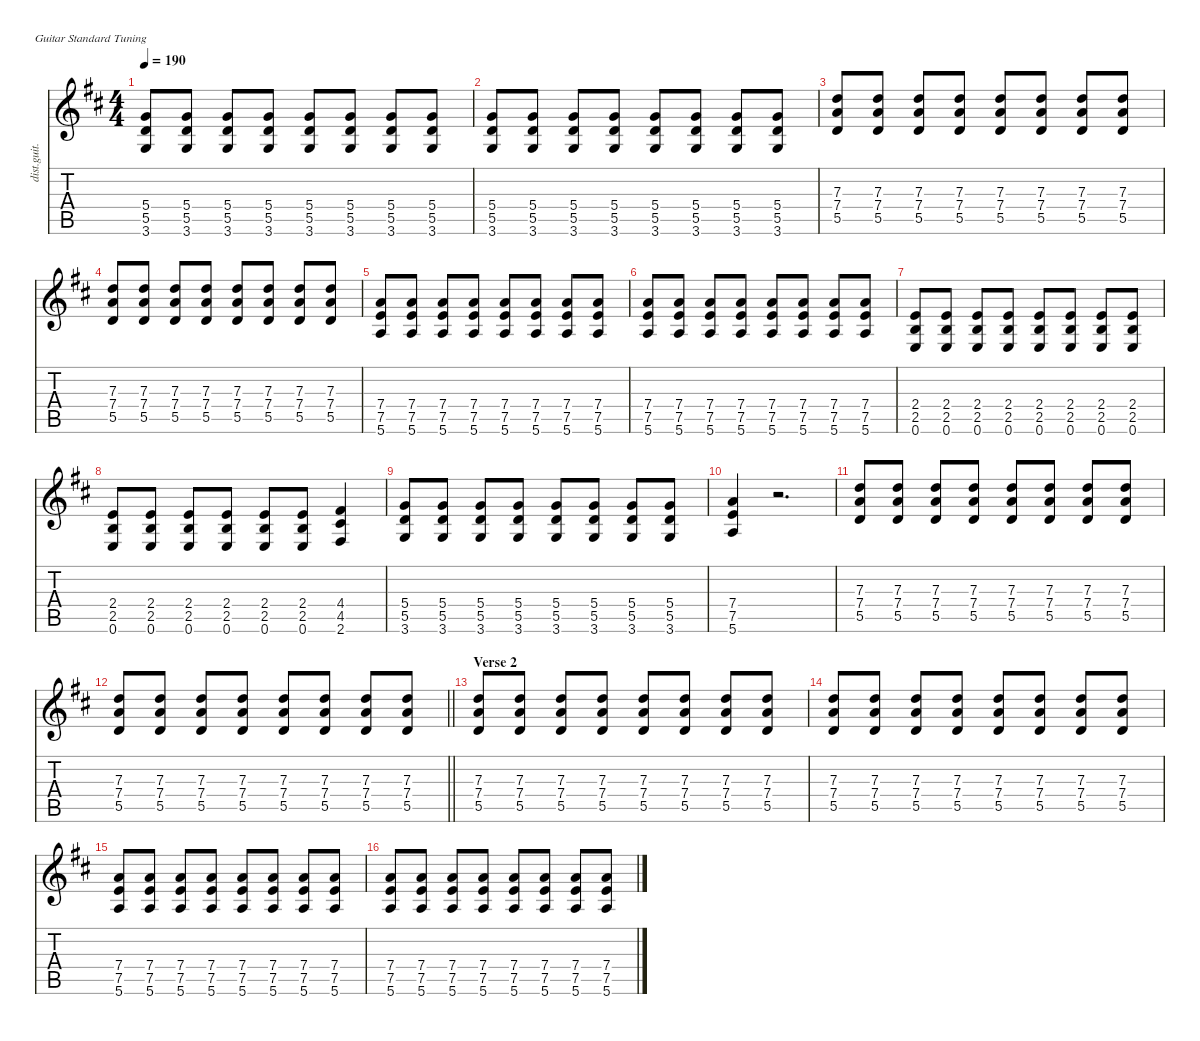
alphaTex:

\defaultSystemsLayout 4
\hideDynamics
\bracketExtendMode nobrackets
\otherSystemsTrackNameOrientation horizontal
\track ("Chris Leonard" "dist.guit.") {instrument distortionguitar}
\staff {score tabs}
\tuning (E4 B3 G3 D3 A2 E2)
\ts (4 4)
\tempo 190
\clef g2
\ks d
(5.4{acc forcenatural} 5.5{acc forcenatural} 3.6{acc forcenatural}).8{dy f beam Up} (5.4{acc forcenatural} 5.5{acc forcenatural} 3.6{acc forcenatural}).8{beam Up} (5.4{acc forcenatural} 5.5{acc forcenatural} 3.6{acc forcenatural}).8{beam Up} (5.4{acc forcenatural} 5.5{acc forcenatural} 3.6{acc forcenatural}).8{beam Up} (5.4{acc forcenatural} 5.5{acc forcenatural} 3.6{acc forcenatural}).8{beam Up} (5.4{acc forcenatural} 5.5{acc forcenatural} 3.6{acc forcenatural}).8{beam Up} (5.4{acc forcenatural} 5.5{acc forcenatural} 3.6{acc forcenatural}).8{beam Up} (5.4{acc forcenatural} 5.5{acc forcenatural} 3.6{acc forcenatural}).8{beam Up} |
(5.4{acc forcenatural} 5.5{acc forcenatural} 3.6{acc forcenatural}).8{beam Up} (5.4{acc forcenatural} 5.5{acc forcenatural} 3.6{acc forcenatural}).8{beam Up} (5.4{acc forcenatural} 5.5{acc forcenatural} 3.6{acc forcenatural}).8{beam Up} (5.4{acc forcenatural} 5.5{acc forcenatural} 3.6{acc forcenatural}).8{beam Up} (5.4{acc forcenatural} 5.5{acc forcenatural} 3.6{acc forcenatural}).8{beam Up} (5.4{acc forcenatural} 5.5{acc forcenatural} 3.6{acc forcenatural}).8{beam Up} (5.4{acc forcenatural} 5.5{acc forcenatural} 3.6{acc forcenatural}).8{beam Up} (5.4{acc forcenatural} 5.5{acc forcenatural} 3.6{acc forcenatural}).8{beam Up} |
(7.3{acc forcenatural} 7.4{acc forcenatural} 5.5{acc forcenatural}).8{beam Up} (7.3{acc forcenatural} 7.4{acc forcenatural} 5.5{acc forcenatural}).8{beam Up} (7.3{acc forcenatural} 7.4{acc forcenatural} 5.5{acc forcenatural}).8{beam Up} (7.3{acc forcenatural} 7.4{acc forcenatural} 5.5{acc forcenatural}).8{beam Up} (7.3{acc forcenatural} 7.4{acc forcenatural} 5.5{acc forcenatural}).8{beam Up} (7.3{acc forcenatural} 7.4{acc forcenatural} 5.5{acc forcenatural}).8{beam Up} (7.3{acc forcenatural} 7.4{acc forcenatural} 5.5{acc forcenatural}).8{beam Up} (7.3{acc forcenatural} 7.4{acc forcenatural} 5.5{acc forcenatural}).8{beam Up} |
(7.3{acc forcenatural} 7.4{acc forcenatural} 5.5{acc forcenatural}).8{beam Up} (7.3{acc forcenatural} 7.4{acc forcenatural} 5.5{acc forcenatural}).8{beam Up} (7.3{acc forcenatural} 7.4{acc forcenatural} 5.5{acc forcenatural}).8{beam Up} (7.3{acc forcenatural} 7.4{acc forcenatural} 5.5{acc forcenatural}).8{beam Up} (7.3{acc forcenatural} 7.4{acc forcenatural} 5.5{acc forcenatural}).8{beam Up} (7.3{acc forcenatural} 7.4{acc forcenatural} 5.5{acc forcenatural}).8{beam Up} (7.3{acc forcenatural} 7.4{acc forcenatural} 5.5{acc forcenatural}).8{beam Up} (7.3{acc forcenatural} 7.4{acc forcenatural} 5.5{acc forcenatural}).8{beam Up} |
(7.4{acc forcenatural} 7.5{acc forcenatural} 5.6{acc forcenatural}).8{beam Up} (7.4{acc forcenatural} 7.5{acc forcenatural} 5.6{acc forcenatural}).8{beam Up} (7.4{acc forcenatural} 7.5{acc forcenatural} 5.6{acc forcenatural}).8{beam Up} (7.4{acc forcenatural} 7.5{acc forcenatural} 5.6{acc forcenatural}).8{beam Up} (7.4{acc forcenatural} 7.5{acc forcenatural} 5.6{acc forcenatural}).8{beam Up} (7.4{acc forcenatural} 7.5{acc forcenatural} 5.6{acc forcenatural}).8{beam Up} (7.4{acc forcenatural} 7.5{acc forcenatural} 5.6{acc forcenatural}).8{beam Up} (7.4{acc forcenatural} 7.5{acc forcenatural} 5.6{acc forcenatural}).8{beam Up} |
(7.4{acc forcenatural} 7.5{acc forcenatural} 5.6{acc forcenatural}).8{beam Up} (7.4{acc forcenatural} 7.5{acc forcenatural} 5.6{acc forcenatural}).8{beam Up} (7.4{acc forcenatural} 7.5{acc forcenatural} 5.6{acc forcenatural}).8{beam Up} (7.4{acc forcenatural} 7.5{acc forcenatural} 5.6{acc forcenatural}).8{beam Up} (7.4{acc forcenatural} 7.5{acc forcenatural} 5.6{acc forcenatural}).8{beam Up} (7.4{acc forcenatural} 7.5{acc forcenatural} 5.6{acc forcenatural}).8{beam Up} (7.4{acc forcenatural} 7.5{acc forcenatural} 5.6{acc forcenatural}).8{beam Up} (7.4{acc forcenatural} 7.5{acc forcenatural} 5.6{acc forcenatural}).8{beam Up} |
(2.4{acc forcenatural} 2.5{acc forcenatural} 0.6{acc forcenatural}).8{beam Up} (2.4{acc forcenatural} 2.5{acc forcenatural} 0.6{acc forcenatural}).8{beam Up} (2.4{acc forcenatural} 2.5{acc forcenatural} 0.6{acc forcenatural}).8{beam Up} (2.4{acc forcenatural} 2.5{acc forcenatural} 0.6{acc forcenatural}).8{beam Up} (2.4{acc forcenatural} 2.5{acc forcenatural} 0.6{acc forcenatural}).8{beam Up} (2.4{acc forcenatural} 2.5{acc forcenatural} 0.6{acc forcenatural}).8{beam Up} (2.4{acc forcenatural} 2.5{acc forcenatural} 0.6{acc forcenatural}).8{beam Up} (2.4{acc forcenatural} 2.5{acc forcenatural} 0.6{acc forcenatural}).8{beam Up} |
(2.4{acc forcenatural} 2.5{acc forcenatural} 0.6{acc forcenatural}).8{beam Up} (2.4{acc forcenatural} 2.5{acc forcenatural} 0.6{acc forcenatural}).8{beam Up} (2.4{acc forcenatural} 2.5{acc forcenatural} 0.6{acc forcenatural}).8{beam Up} (2.4{acc forcenatural} 2.5{acc forcenatural} 0.6{acc forcenatural}).8{beam Up} (2.4{acc forcenatural} 2.5{acc forcenatural} 0.6{acc forcenatural}).8{beam Up} (2.4{acc forcenatural} 2.5{acc forcenatural} 0.6{acc forcenatural}).8{beam Up} (4.4{acc #} 4.5{acc #} 2.6{acc #}).4{beam Up} |
(5.4{acc forcenatural} 5.5{acc forcenatural} 3.6{acc forcenatural}).8{beam Up} (5.4{acc forcenatural} 5.5{acc forcenatural} 3.6{acc forcenatural}).8{beam Up} (5.4{acc forcenatural} 5.5{acc forcenatural} 3.6{acc forcenatural}).8{beam Up} (5.4{acc forcenatural} 5.5{acc forcenatural} 3.6{acc forcenatural}).8{beam Up} (5.4{acc forcenatural} 5.5{acc forcenatural} 3.6{acc forcenatural}).8{beam Up} (5.4{acc forcenatural} 5.5{acc forcenatural} 3.6{acc forcenatural}).8{beam Up} (5.4{acc forcenatural} 5.5{acc forcenatural} 3.6{acc forcenatural}).8{beam Up} (5.4{acc forcenatural} 5.5{acc forcenatural} 3.6{acc forcenatural}).8{beam Up} |
(7.4{acc forcenatural} 7.5{acc forcenatural} 5.6{acc forcenatural}).4{beam Up} r.2{d beam Up} |
(7.3{acc forcenatural} 7.4{acc forcenatural} 5.5{acc forcenatural}).8{beam Up} (7.3{acc forcenatural} 7.4{acc forcenatural} 5.5{acc forcenatural}).8{beam Up} (7.3{acc forcenatural} 7.4{acc forcenatural} 5.5{acc forcenatural}).8{beam Up} (7.3{acc forcenatural} 7.4{acc forcenatural} 5.5{acc forcenatural}).8{beam Up} (7.3{acc forcenatural} 7.4{acc forcenatural} 5.5{acc forcenatural}).8{beam Up} (7.3{acc forcenatural} 7.4{acc forcenatural} 5.5{acc forcenatural}).8{beam Up} (7.3{acc forcenatural} 7.4{acc forcenatural} 5.5{acc forcenatural}).8{beam Up} (7.3{acc forcenatural} 7.4{acc forcenatural} 5.5{acc forcenatural}).8{beam Up} |
\barLineRight lightlight
(7.3{acc forcenatural} 7.4{acc forcenatural} 5.5{acc forcenatural}).8{beam Up} (7.3{acc forcenatural} 7.4{acc forcenatural} 5.5{acc forcenatural}).8{beam Up} (7.3{acc forcenatural} 7.4{acc forcenatural} 5.5{acc forcenatural}).8{beam Up} (7.3{acc forcenatural} 7.4{acc forcenatural} 5.5{acc forcenatural}).8{beam Up} (7.3{acc forcenatural} 7.4{acc forcenatural} 5.5{acc forcenatural}).8{beam Up} (7.3{acc forcenatural} 7.4{acc forcenatural} 5.5{acc forcenatural}).8{beam Up} (7.3{acc forcenatural} 7.4{acc forcenatural} 5.5{acc forcenatural}).8{beam Up} (7.3{acc forcenatural} 7.4{acc forcenatural} 5.5{acc forcenatural}).8{beam Up} |
\section ("" "Verse 2")
(7.3{acc forcenatural} 7.4{acc forcenatural} 5.5{acc forcenatural}).8{beam Up} (7.3{acc forcenatural} 7.4{acc forcenatural} 5.5{acc forcenatural}).8{beam Up} (7.3{acc forcenatural} 7.4{acc forcenatural} 5.5{acc forcenatural}).8{beam Up} (7.3{acc forcenatural} 7.4{acc forcenatural} 5.5{acc forcenatural}).8{beam Up} (7.3{acc forcenatural} 7.4{acc forcenatural} 5.5{acc forcenatural}).8{beam Up} (7.3{acc forcenatural} 7.4{acc forcenatural} 5.5{acc forcenatural}).8{beam Up} (7.3{acc forcenatural} 7.4{acc forcenatural} 5.5{acc forcenatural}).8{beam Up} (7.3{acc forcenatural} 7.4{acc forcenatural} 5.5{acc forcenatural}).8{beam Up} |
(7.3{acc forcenatural} 7.4{acc forcenatural} 5.5{acc forcenatural}).8{beam Up} (7.3{acc forcenatural} 7.4{acc forcenatural} 5.5{acc forcenatural}).8{beam Up} (7.3{acc forcenatural} 7.4{acc forcenatural} 5.5{acc forcenatural}).8{beam Up} (7.3{acc forcenatural} 7.4{acc forcenatural} 5.5{acc forcenatural}).8{beam Up} (7.3{acc forcenatural} 7.4{acc forcenatural} 5.5{acc forcenatural}).8{beam Up} (7.3{acc forcenatural} 7.4{acc forcenatural} 5.5{acc forcenatural}).8{beam Up} (7.3{acc forcenatural} 7.4{acc forcenatural} 5.5{acc forcenatural}).8{beam Up} (7.3{acc forcenatural} 7.4{acc forcenatural} 5.5{acc forcenatural}).8{beam Up} |
(7.4{acc forcenatural} 7.5{acc forcenatural} 5.6{acc forcenatural}).8{beam Up} (7.4{acc forcenatural} 7.5{acc forcenatural} 5.6{acc forcenatural}).8{beam Up} (7.4{acc forcenatural} 7.5{acc forcenatural} 5.6{acc forcenatural}).8{beam Up} (7.4{acc forcenatural} 7.5{acc forcenatural} 5.6{acc forcenatural}).8{beam Up} (7.4{acc forcenatural} 7.5{acc forcenatural} 5.6{acc forcenatural}).8{beam Up} (7.4{acc forcenatural} 7.5{acc forcenatural} 5.6{acc forcenatural}).8{beam Up} (7.4{acc forcenatural} 7.5{acc forcenatural} 5.6{acc forcenatural}).8{beam Up} (7.4{acc forcenatural} 7.5{acc forcenatural} 5.6{acc forcenatural}).8{beam Up} |
(7.4{acc forcenatural} 7.5{acc forcenatural} 5.6{acc forcenatural}).8{beam Up} (7.4{acc forcenatural} 7.5{acc forcenatural} 5.6{acc forcenatural}).8{beam Up} (7.4{acc forcenatural} 7.5{acc forcenatural} 5.6{acc forcenatural}).8{beam Up} (7.4{acc forcenatural} 7.5{acc forcenatural} 5.6{acc forcenatural}).8{beam Up} (7.4{acc forcenatural} 7.5{acc forcenatural} 5.6{acc forcenatural}).8{beam Up} (7.4{acc forcenatural} 7.5{acc forcenatural} 5.6{acc forcenatural}).8{beam Up} (7.4{acc forcenatural} 7.5{acc forcenatural} 5.6{acc forcenatural}).8{beam Up} (7.4{acc forcenatural} 7.5{acc forcenatural} 5.6{acc forcenatural}).8{beam Up}
